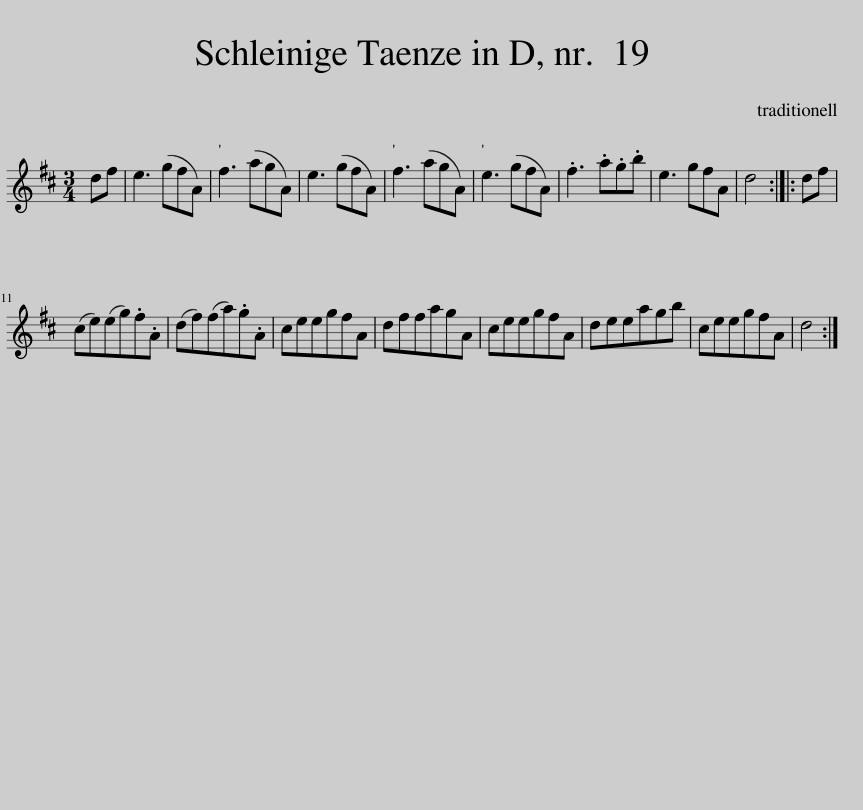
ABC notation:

X:1
L:1/8
M:3/4
I:linebreak $
K:D
V:1 treble
V:1
 df | e3 (gfA) | f3 (agA) | e3 (gfA) | f3 (agA) | %5
 e3 (gfA) | .f3 .a.g.b | e3 gfA | d4 :: df |$ %10
 (ce)(eg).f.A | (df)(fa).g.A | ceegfA | dffagA | ceegfA | %15
 deeagb | ceegfA | d4 :| %18
